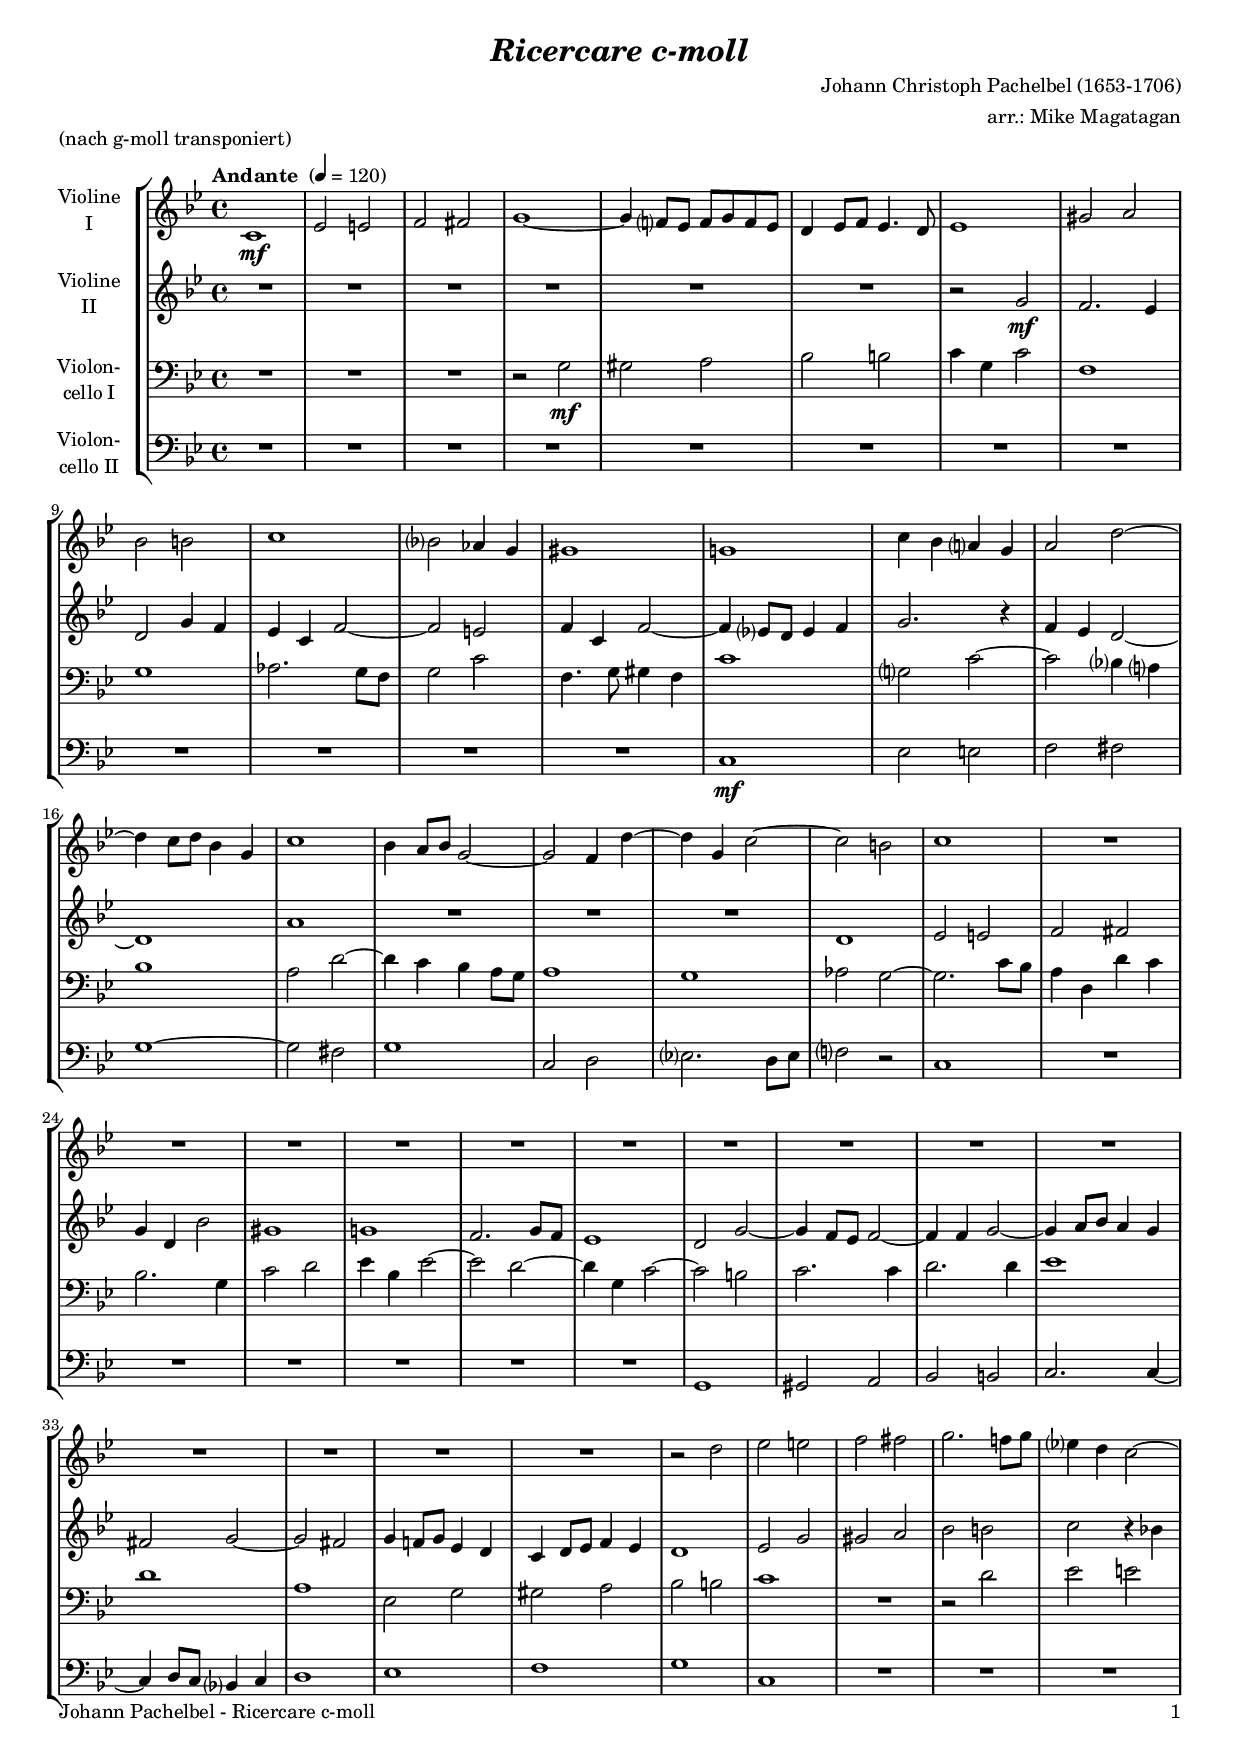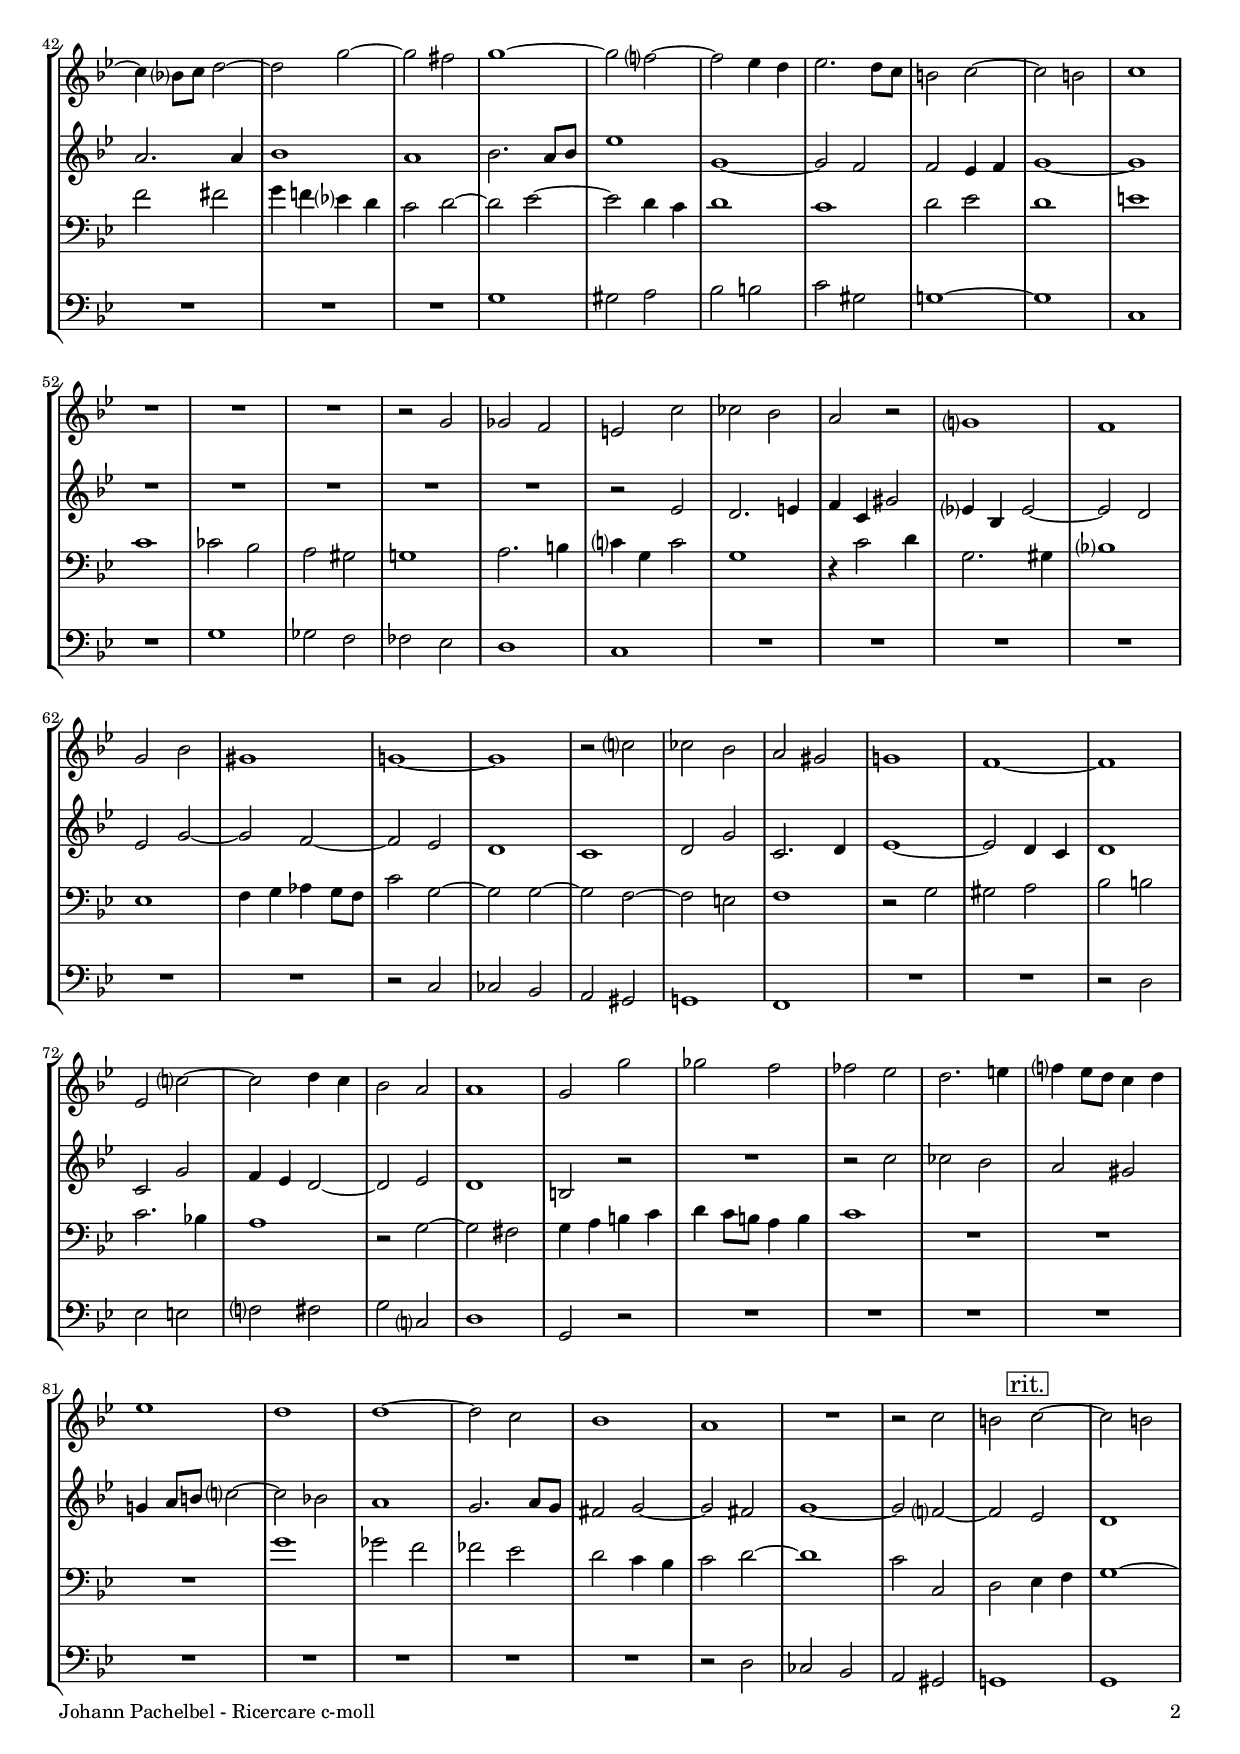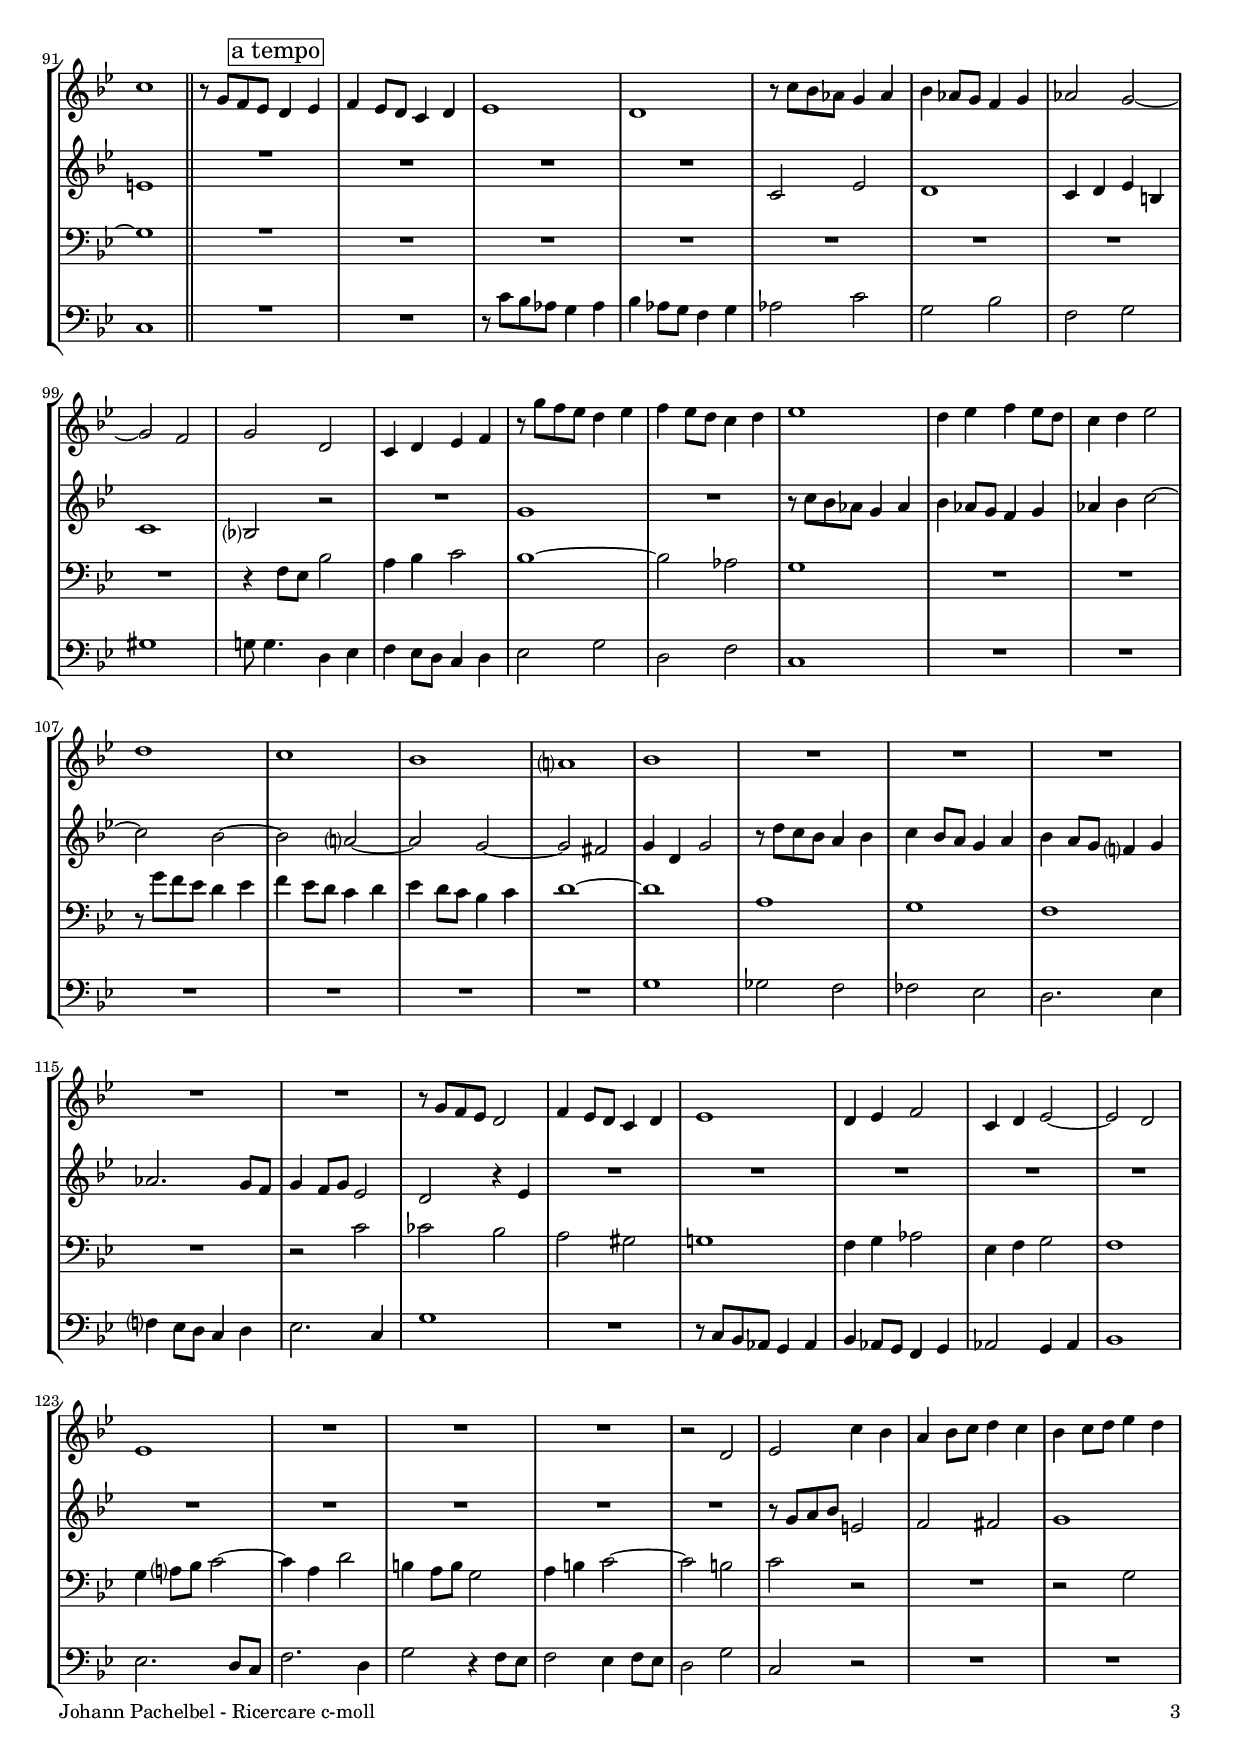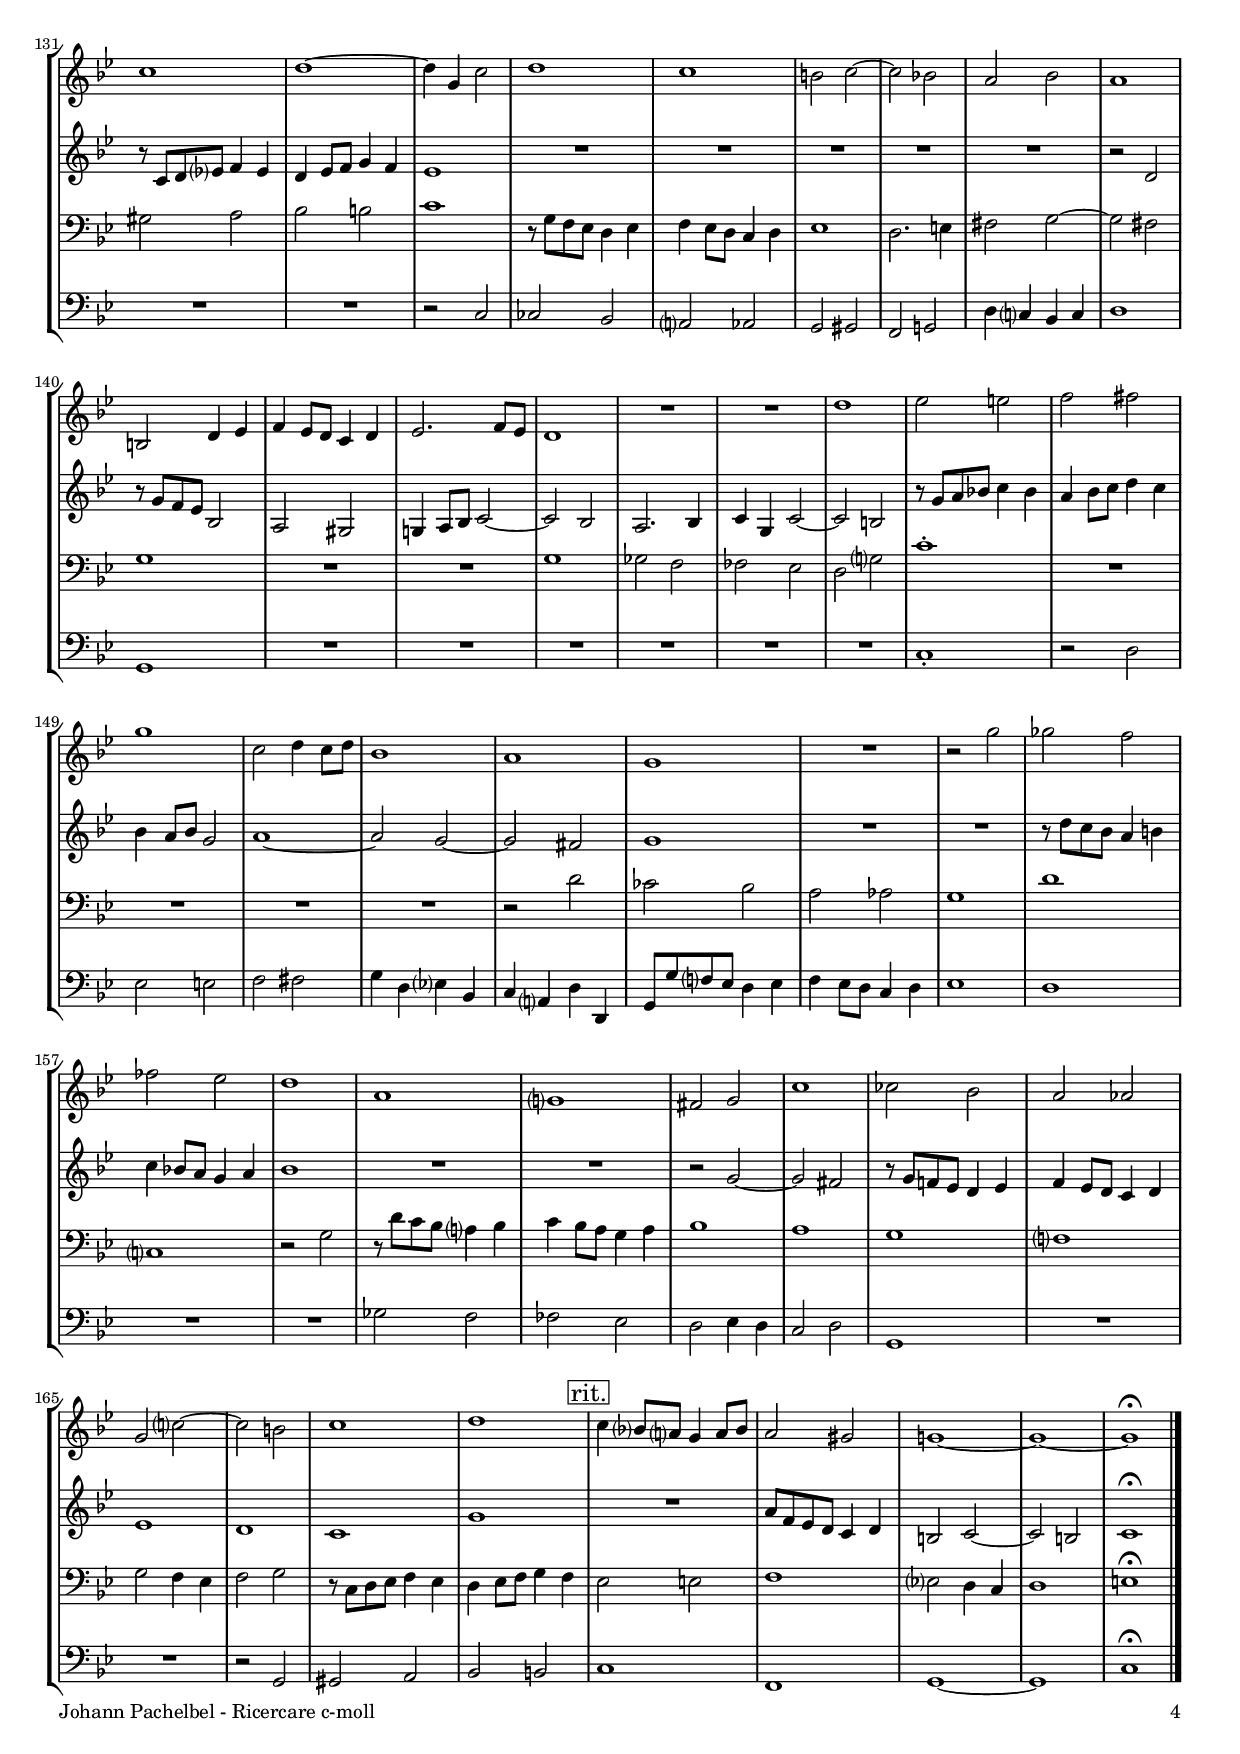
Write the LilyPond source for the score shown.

\version "2.22.0"
\include "deutsch.ly"
  
#(set-global-staff-size 17)

\header {
  title     = \markup \bold \italic "Ricercare c-moll"
  composer  = "Johann Christoph Pachelbel (1653-1706)"
  arranger  = "arr.: Mike Magatagan"
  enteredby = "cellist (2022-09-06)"
  piece     = "(nach g-moll transponiert)"
}

voiceconsts = {
  \key g \minor
  \time 4/4
  \clef "treble"
%  \numericTimeSignature
  \compressEmptyMeasures
  % Set default beaming for all staves
%  \set Timing.beamExceptions = #'()
%  \set Timing.baseMoment     = #(ly:make-moment 1 4)
%  \set Timing.beatStructure  = #'(1 1 1)
  \tempo "Andante " 4=120
}

mifl = "flute"
mivl = "violin"
miba = "cello"
mipz = "pizzicato strings"
milo = "harpsichord"

atem = \mark \markup \box "a tempo"
rit  = \mark \markup \box "rit."

va = \relative c' {
  \voiceconsts

  c1\mf
  es2 e
  f fis
  g1~
  g4 f?8 es f g f es
  d4 es8 f es4. d8
  es1
  gis2 a
  b2 h
  c1
  b?2 as4 g

  gis1
  g!
  c4 b a? g
  a2 d~
  d4 c8 d b4 g
  c1
  b4 a8 b g2~
  g f4 d'~
  d g, c2~
  c h
  c1
  R1*14

  r2 d
  es e
  f fis
  g2. f!8 g
  es?4 d c2~
  c4 b?8 c d2~
  d g~
  g fis
  g1~
  g2 f?~
  f es4 d
  es2. d8 c

  h2 c~
  c h
  c1
  R1*3
  r2 g
  ges f
  e c'
  ces b
  a r
  g?1
  f
  g2 b
  gis1
  g!~
  g

  r2 c?
  ces b
  a gis
  g!1
  f~
  f
  es2 c'?~
  c d4 c
  b2 a
  a1
  g2 g'
  ges f
  fes es
  d2. e4

  f? es8 d c4 d
  es1
  d
  d~
  d2 c
  b1
  a
  R
  r2 c
  h \rit c~
  c h
  c1 \bar "||"

  r8 g f es \atem d4 es
  f es8 d c4 d
  es1
  d
  r8 c' b as g4 as
  b as8 g f4 g
  as2 g~
  g f
  g d
  c4 d es f

  r8 g' f es d4 es
  f es8 d c4 d
  es1
  d4 es f es8 d
  c4 d es2
  d1
  c
  b
  a?
  b
  R1*5
  r8 g f es d2

  f4 es8 d c4 d
  es1
  d4 es f2
  c4 d es2~
  es d
  es1
  R1*3
  r2 d
  es c'4 b
  a b8 c d4 c
  b c8 d es4 d

  c1
  d~
  d4 g, c2
  d1
  c
  h2 c~
  c b!
  a b
  a1
  h,2 d4 es
  f es8 d c4 d
  es2. f8 es
  d1
  R1*2

  d'1
  es2 e
  f fis
  g1
  c,2 d4 c8 d
  b1
  a
  g
  R
  r2 g'
  ges f
  fes es
  d1
  a
  g?

  fis2 g
  c1
  ces2 b
  a as
  g c?~
  c h
  c1
  d \rit
  c4 b?8 a? g4 a8 b
  a2 gis
  g!1~
  g~
  g\fermata \bar "|."
}

vb = \relative c'' {
  \voiceconsts

  R1*6
  r2 g\mf
  f2. es4
  d2 g4 f
  es c f2~
  f e
  f4 c f2~
  f4 es?8 d es4 f
  g2. r4
  f es d2~
  d1
  a'

  R1*3
  d,1
  es2 e
  f fis
  g4 d b'2
  gis1
  g!
  f2. g8 f
  es1
  d2 g~
  g4 f8 es f2~
  f4 f g2~
  g4 a8 b a4 g
  fis2 g~

  g fis
  g4 f!8 g es4 d
  c d8 es f4 es
  d1
  es2 g
  gis a
  b h
  c r4 b!
  a2. a4
  b1
  a
  b2. a8 b
  es1
  g,~

  g2 f
  f es4 f
  g1~
  g
  R1*5
  r2 es
  d2. e4
  f c gis'2
  es?4 b es2~
  es d
  es g~
  g f~
  f es
  d1 c

  d2 g
  c,2. d4
  es1~
  es2 d4 c
  d1
  c2 g'
  f4 es d2~
  d es
  d1
  h2 r
  R1
  r2 c'
  ces b
  a gis

  g!4 a8 h c?2~
  c b!
  a1
  g2. a8 g
  fis2 g~
  g fis
  g1~
  g2 f?~
  f \rit es
  d1
  e \bar "||"

  << R1 \\ { s2 \atem s } >>
  R1*3
  c2 es
  d1
  c4 d es h
  c1
  b?2 r
  R1
  g'
  R
  r8 c b as g4 as
  b as8 g f4 g
  as b c2~

  c b~
  b a?~
  a g~
  g fis
  g4 d g2
  r8 d' c b a4 b
  c b8 a g4 a
  b a8 g f?4 g
  as2. g8 f
  g4 f8 g es2

  d r4 es
  R1*10
  r8 g a b e,2
  f fis
  g1
  r8 c, d es? f4 es
  d es8 f g4 f
  es1
  R1*5
  r2 d

  r8 g f es b2
  a gis
  g!4 a8 b c2~
  c b
  a2. b4
  c g c2~
  c h
  r8 g' a b! c4 b
  a b8 c d4 c

  b a8 b g2
  a1~
  a2 g~
  g fis
  g1
  R1*2
  r8 d' c b a4 h
  c b!8 a g4 a
  b1
  R1*2
  r2 g~

  g fis
  r8 g f! es d4 es
  f es8 d c4 d
  es1
  d
  c
  g' \rit
  R
  a8 f es d c4 d
  h2 c~
  c h
  c1\fermata \bar "|."
}

vc = \relative c' {
  \voiceconsts
  \clef "bass"

  R1*3
  r2 g2\mf
  gis a
  b h
  c4 g c2
  f,1
  g
  as2. g8 f
  g2 c
  f,4. g8 gis4 f
  c'1
  g?2 c~
  c b?4 a?
  b1

  a2 d~
  d4 c b a8 g
  a1
  g
  as2 g~
  g2. c8 b
  a4 d, d' c
  b2. g4
  c2 d
  es4 b es2~
  es d~
  d4 g, c2~
  c h
  c2. c4

  d2. d4
  es1
  d
  a
  es2 g
  gis a
  b h
  c1
  R
  r2 d
  es e
  f fis
  g4 f! es? d
  c2 d~
  d es~

  es d4 c
  d1
  c
  d2 es
  d1
  e
  c
  ces2 b
  a gis
  g!1
  a2. h4
  c? g c2
  g1
  r4 c2 d4
  g,2. gis4
  b?1

  es,
  f4 g as g8 f
  c'2 g~
  g g~
  g f~
  f e
  f1
  r2 g
  gis a
  b h
  c2. b!4
  a1
  r2 g~
  g fis

  g4 a h c
  d c8 h a4 h
  c1
  R1*3
  g'1
  ges2 f
  fes es
  d c4 b
  c2 d~
  d1
  c2 c,
  d \rit es4 f
  g1~
  g \bar "||"

  << R1 \\ { s2 \atem s } >>
  R1*7
  r4 f8 es b'2
  a4 b c2
  b1~
  b2 as
  g1
  R1*2
  r8 g' f es d4 es
  f es8 d c4 d
  es d8 c b4 c
  d1~
  d
  a

  g
  f
  R
  r2 c'
  ces b
  a gis
  g!1
  f4 g as2
  es4 f g2
  f1
  g4 a?8 b c2~
  c4 a d2
  h4 a8 h g2
  a4 h c2~

  c h
  c r
  R1
  r2 g
  gis a
  b h
  c1
  r8 g f es d4 es
  f es8 d c4 d
  es1
  d2. e4
  fis2 g~
  g fis
  g1

  R1*2
  g1
  ges2 f
  fes es
  d g?
  c1-.
  R1*4
  r2 d
  ces b
  a as
  g1
  d'
  c,?
  r2 g'
  r8 d' c b a?4 b

  c b8 a g4 a
  b1
  a
  g
  f?
  g2 f4 es
  f2 g
  r8 c, d es f4 es
  d es8 f g4 f \rit
  es2 e
  f1
  es?2 d4 c
  d1
  e\fermata \bar "|."
}

vd = \relative c {
  \voiceconsts
  \clef "bass"

  R1*12
  c1\mf
  es2 e
  f fis
  g1~
  g2 fis
  g1
  c,2 d
  es?2. d8 es
  f?2 r
  c1
  R1*6
  g1
  gis2 a

  b h
  c2. c4~
  c d8 c b?4 c
  d1
  es
  f
  g
  c,
  R1*6
  g'1
  gis2 a
  b h
  c gis
  g!1~

  g
  c,
  R
  g'
  ges2 f
  fes es
  d1
  c
  R1*6
  r2 c
  ces b
  a gis
  g!1
  f
  R1*2
  r2 d'

  es e
  f? fis
  g c,?
  d1
  g,2 r
  R1*9
  r2 d'
  ces b
  a gis
  << g!1 \\ { s2 \rit s } >>
  g1
  c \bar "||"

  << R1 \\ { s2 \atem s } >>
  R1
  r8 c' b as g4 as
  b as8 g f4 g
  as2 c
  g b
  f g
  gis1
  g!8 g4. d4 es
  f es8 d c4 d

  es2 g
  d f
  c1
  R1*6
  g'1
  ges2 f
  fes es
  d2. es4
  f? es8 d c4 d
  es2. c4
  g'1
  R

  r8 c, b as g4 as
  b as8 g f4 g
  as2 g4 as
  b1
  es2. d8 c
  f2. d4
  g2 r4 f8 es
  f2 es4 f8 es
  d2 g

  c, r
  R1*4
  r2 c
  ces b
  a? as
  g gis
  f g!
  d'4 c? b c
  d1
  g,
  R1*6
  c1-.

  r2 d
  es e
  f fis
  g4 d es? b
  c a? d d,
  g8 g' f? es d4 es
  f es8 d c4 d
  es1
  d
  R1*2

  ges2 f
  fes es
  d es4 d
  c2 d
  g,1
  R1*2
  r2 g
  gis a
  b h \rit
  c1
  f,
  g~
  g
  c\fermata \bar "|."
}


music = \new StaffGroup <<
      \new Staff {
	\set Staff.midiInstrument = \mivl
	\set Staff.instrumentName = \markup \center-column { "Violine" "I" }
	\transpose g g { \va }
      }

      \new Staff {
	\set Staff.midiInstrument = \mivl
	\set Staff.instrumentName = \markup \center-column { "Violine" "II" }
	\transpose g g { \vb }
      }

      \new Staff {
	\set Staff.midiInstrument = \miba
	\set Staff.instrumentName = \markup \center-column { "Violon-" "cello I" }
	\transpose g g { \vc }
      }

      \new Staff {
	\set Staff.midiInstrument = \miba
	\set Staff.instrumentName = \markup \center-column { "Violon-" "cello II" }
	\transpose g g { \vd }
      }
>>
\book {
   \paper {
    print-page-number = ##t
    print-first-page-number = ##t
    ragged-last-bottom = ##f
    oddHeaderMarkup = \markup \null
    evenHeaderMarkup = \markup \null
    oddFooterMarkup = \markup {
      \fill-line {
        \on-the-fly #print-page-number-check-first
        "Johann Pachelbel - Ricercare c-moll" \fromproperty #'page:page-number-string
      }
    }
    evenFooterMarkup = \oddFooterMarkup
  } \score {
    \music
    \layout {}
  }

  \score {
    \unfoldRepeats \music

    \midi {
      \context {
        \Score
      }
    }
  }
}